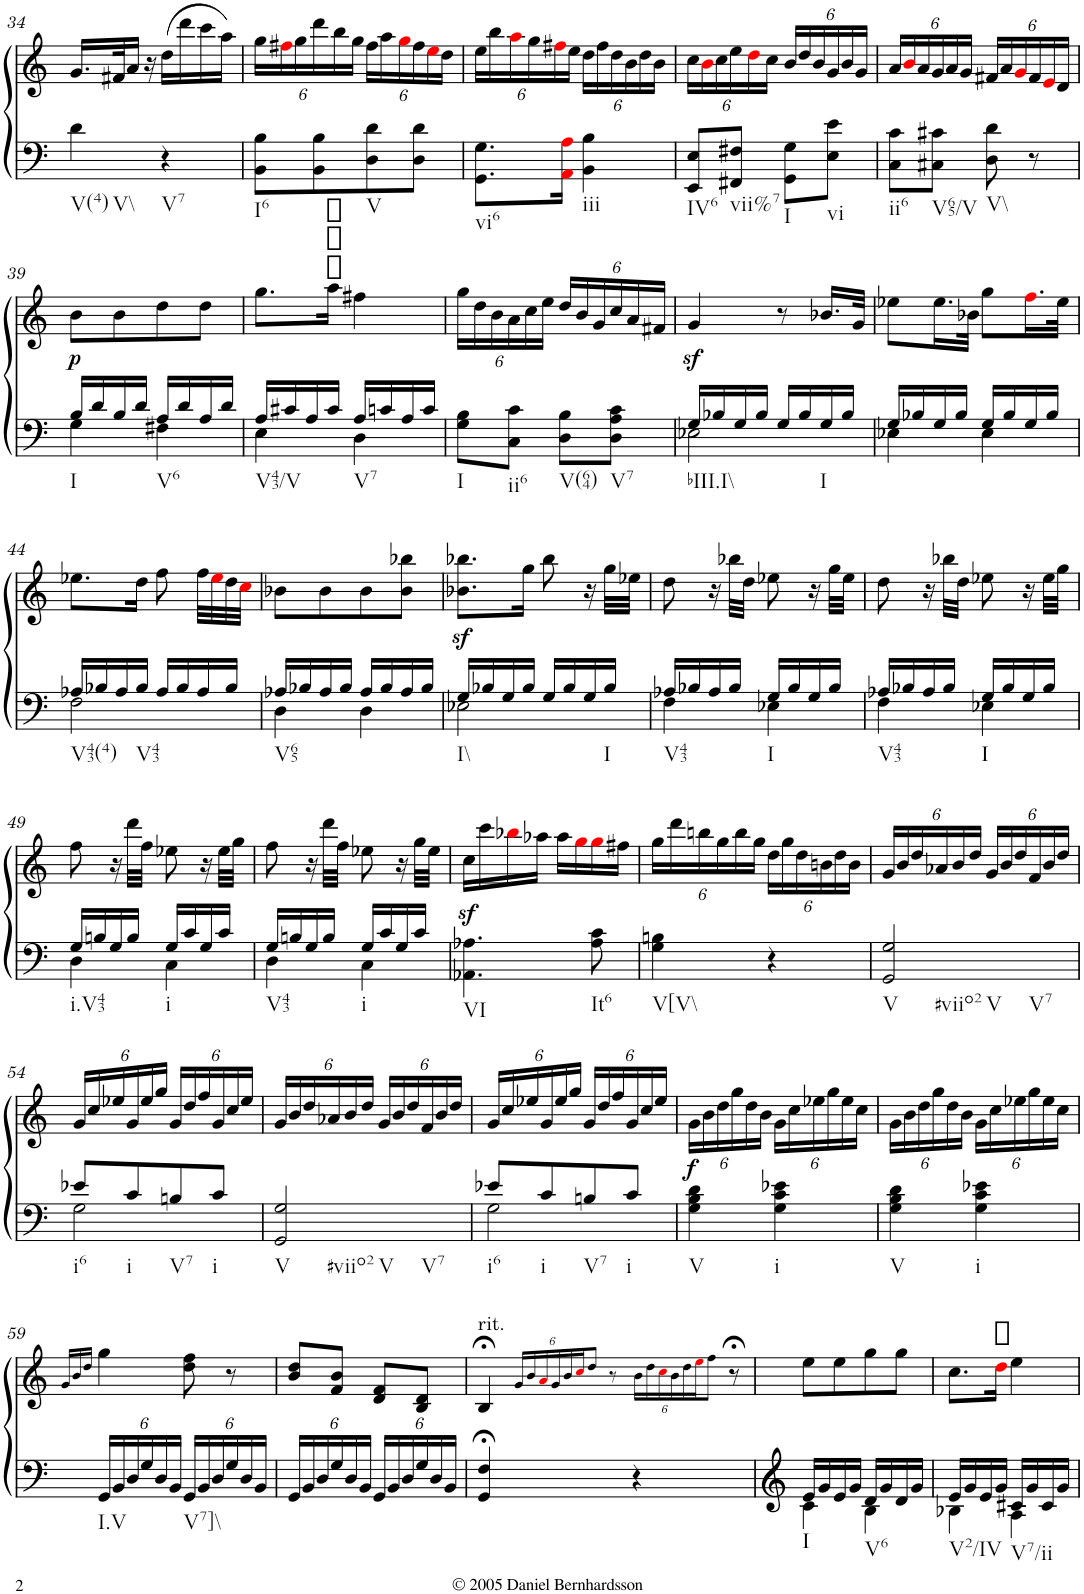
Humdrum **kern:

**kern	**kern	**dynam
*part1	*part1	*part1
*staff2	*staff1	*staff1/2
*I"Piano	*	*
*I'Pno.	*	*
!!LO:PB:g=z
*clefG2	*clefG2	*
*k[]	*k[]	*
*M2/4	*M2/4	*
=34	=34	=34
!LO:TX:b:t=V(4)	!	!
!LO:TX:b:t=V\\	!	!
4d\	16.g/LL	.
.	32f#X/K	.
.	16a/JJ	.
.	16r	.
!LO:TX:b:t=V7	!	!
4r	(16dd\LL	.
.	16ddd\	.
.	16ccc\	.
.	16aa\JJ)	.
=35	=35	=35
*	*Xbrackettup	*
!LO:TX:b:t=I6	!	!
8BB\ 8B\L	24gg\LL	.
.	24ff#Xi\	.
.	24gg\	.
8BB\ 8B\	24ddd\	.
.	24bb\	.
.	24gg\JJ	.
!LO:TX:b:t=V	!	!
8D\ 8d\	24ff#\LL	.
.	24aa\	.
.	24ggi\	.
8D\ 8d\J	24ff#\	.
.	24eei\	.
.	24dd\JJ	.
=36	=36	=36
!LO:TX:b:t=vi6	!	!
8.GG\ 8.G\L	24ee\LL	.
.	24bb\	.
.	24aai\	.
.	24gg\	.
.	24ff#Xi\	.
16AAi\ 16Ai\Jk	.	.
.	24ee\JJ	.
!LO:TX:b:t=iii	!	!
4BB\ 4B\	24dd\LL	.
.	24ff#\	.
.	24dd\	.
.	24b\	.
.	24dd\	.
.	24b\JJ	.
=37	=37	=37
!LO:TX:b:t=IV6	!	!
8EE/ 8E/L	24cc\LL	.
.	24bi\	.
.	24cc\	.
!LO:TX:b:t=vii%7	!	!
8FF#X/ 8F#X/J	24ee\	.
.	24ddi\	.
.	24cc\JJ	.
!LO:TX:b:t=I	!	!
8GG\ 8G\L	24b/LL	.
.	24dd/	.
.	24b/	.
!LO:TX:b:t=vi	!	!
8E\ 8e\J	24g/	.
.	24b/	.
.	24g/JJ	.
=38	=38	=38
!LO:TX:b:t=ii6	!	!
8C\ 8c\L	24a/LL	.
.	24bi/	.
.	24a/	.
!LO:TX:b:t=V65/V	!	!
8C#X\ 8c#X\J	24g/	.
.	24a/	.
.	24g/JJ	.
!LO:TX:b:t=V\\	!	!
8D\ 8d\	24f#X/LL	.
.	24a/	.
.	24gi/	.
8r	24f#/	.
.	24ei/	.
.	24d/JJ	.
!!LO:LB:g=z
=39	=39	=39
*^	*	*
!LO:TX:b:t=I	!	!	!
!	!	!	!LO:DY:b
16B/LL	4G\	8b\L	p
16d/	.	.	.
16B/	.	8b\	.
16d/JJ	.	.	.
!LO:TX:b:t=V6	!	!	!
16A/LL	4F#X\	8dd\	.
16d/	.	.	.
16A/	.	8dd\J	.
16d/JJ	.	.	.
=40	=40	=40	=40
!LO:TX:b:t=V43/V	!	!	!
16A/LL	4E\	8.gg\L	.
16c#X/	.	.	.
16A/	.	.	.
16c#/JJ	.	16aa\Jk	.
!LO:TX:b:t=V7	!	!	!
16A/LL	4D\	4ff#X\	.
16cn/	.	.	.
16A/	.	.	.
16c/JJ	.	.	.
*v	*v	*	*
=41	=41	=41
!LO:TX:b:t=I	!	!
8G\ 8B\L	24gg\LL	.
.	24dd\	.
.	24b\	.
!LO:TX:b:t=ii6	!	!
8C\ 8c\J	24a\	.
.	24cc\	.
.	24ee\JJ	.
!LO:TX:b:t=V(64)	!	!
8D\ 8B\L	24dd/LL	.
.	24b/	.
.	24g/	.
!LO:TX:b:t=V7	!	!
8D\ 8A\ 8c\J	24cc/	.
.	24a/	.
.	24f#X/JJ	.
=42	=42	=42
*^	*	*
!LO:TX:b:t=bIII.I\\	!	!	!
16G/LL	2E-X\	4gz</	.
16B-X/	.	.	.
16G/	.	.	.
16B-/JJ	.	.	.
16G/LL	.	8r	.
16B-/	.	.	.
!LO:TX:b:t=I	!	!	!
16G/	.	16.b-X/LL	.
16B-/JJ	.	.	.
.	.	32g/JJk	.
=43	=43	=43	=43
16G/LL	4E-X\	8ee-X\L	.
16B-X/	.	.	.
16G/	.	16.ee-\L	.
16B-/JJ	.	.	.
.	.	32b-X\JJk	.
16G/LL	4E-\	8gg\L	.
16B-/	.	.	.
16G/	.	16.ffi\L	.
16B-/JJ	.	.	.
.	.	32ee-\JJk	.
!!LO:LB:g=z
=44	=44	=44	=44
!LO:TX:b:t=V43(4)	!	!	!
16A-X/LL	2F\	8.ee-X\L	.
16B-X/	.	.	.
16A-/	.	.	.
!LO:TX:b:t=V43	!	!	!
16B-/JJ	.	16dd\Jk	.
16A-/LL	.	8ff\	.
16B-/	.	.	.
16A-/	.	32ff\LLL	.
.	.	32ee-i\	.
16B-/JJ	.	32dd\	.
.	.	32cci\JJJ	.
=45	=45	=45	=45
!LO:TX:b:t=V65	!	!	!
16A-X/LL	4D\	8b-X\L	.
16B-X/	.	.	.
16A-/	.	8b-\	.
16B-/JJ	.	.	.
16A-/LL	4D\	8b-\	.
16B-/	.	.	.
16A-/	.	8b-\ 8bb-X\J	.
16B-/JJ	.	.	.
=46	=46	=46	=46
!LO:TX:b:t=I\\	!	!	!
16G/LL	2E-X\	8.b-X\z< 8.bb-X\z<L	.
16B-X/	.	.	.
16G/	.	.	.
16B-/JJ	.	16gg\Jk	.
16G/LL	.	8bb-\	.
16B-/	.	.	.
16G/	.	16r	.
!LO:TX:b:t=I	!	!	!
16B-/JJ	.	32gg\LLL	.
.	.	32ee-X\JJJ	.
=47	=47	=47	=47
!LO:TX:b:t=V43	!	!	!
16A-X/LL	4F\	8dd\	.
16B-X/	.	.	.
16A-/	.	16r	.
16B-/JJ	.	32bb-X\LLL	.
.	.	32dd\JJJ	.
!LO:TX:b:t=I	!	!	!
16G/LL	4E-X\	8ee-X\	.
16B-/	.	.	.
16G/	.	16r	.
16B-/JJ	.	32gg\LLL	.
.	.	32ee-\JJJ	.
=48	=48	=48	=48
!LO:TX:b:t=V43	!	!	!
16A-X/LL	4F\	8dd\	.
16B-X/	.	.	.
16A-/	.	16r	.
16B-/JJ	.	32bb-X\LLL	.
.	.	32dd\JJJ	.
!LO:TX:b:t=I	!	!	!
16G/LL	4E-X\	8ee-X\	.
16B-/	.	.	.
16G/	.	16r	.
16B-/JJ	.	32ee-\LLL	.
.	.	32gg\JJJ	.
!!LO:LB:g=z
=49	=49	=49	=49
!LO:TX:b:t=i.V43	!	!	!
16G/LL	4D\	8ff\	.
16Bn/	.	.	.
16G/	.	16r	.
16B/JJ	.	32ddd\LLL	.
.	.	32ff\JJJ	.
!LO:TX:b:t=i	!	!	!
16G/LL	4C\	8ee-X\	.
16c/	.	.	.
16G/	.	16r	.
16c/JJ	.	32ee-\LLL	.
.	.	32gg\JJJ	.
=50	=50	=50	=50
!LO:TX:b:t=V43	!	!	!
16G/LL	4D\	8ff\	.
16Bn/	.	.	.
16G/	.	16r	.
16B/JJ	.	32ddd\LLL	.
.	.	32ff\JJJ	.
!LO:TX:b:t=i	!	!	!
16G/LL	4C\	8ee-X\	.
16c/	.	.	.
16G/	.	16r	.
16c/JJ	.	32gg\LLL	.
.	.	32ee-\JJJ	.
*v	*v	*	*
=51	=51	=51
!LO:TX:b:t=VI	!	!
4.AA-X\ 4.A-X\	16ccz<\LL	.
.	16ccc\	.
.	16bb-Xi\	.
.	16aa-X\JJ	.
.	16aa-\LL	.
.	16ggi\	.
!LO:TX:b:t=It6	!	!
8A-\ 8c\	16ggi\	.
.	16ff#X\JJ	.
=52	=52	=52
!LO:TX:b:t=V[V\\	!	!
4G\ 4Bn\	24gg\LL	.
.	24ddd\	.
.	24bbn\	.
.	24gg\	.
.	24bb\	.
.	24gg\JJ	.
4r	24dd\LL	.
.	24gg\	.
.	24dd\	.
.	24bn\	.
.	24dd\	.
.	24b\JJ	.
=53	=53	=53
!LO:TX:b:t=V	!	!
!LO:TX:b:t=#viio2	!	!
!LO:TX:b:t=V	!	!
!LO:TX:b:t=V7	!	!
2GG/ 2G/	24g/LL	.
.	24b/	.
.	24dd/	.
.	24a-X/	.
.	24b/	.
.	24dd/JJ	.
.	24g/LL	.
.	24b/	.
.	24dd/	.
.	24f/	.
.	24b/	.
.	24dd/JJ	.
!!LO:LB:g=z
=54	=54	=54
*^	*	*
!LO:TX:b:t=i6	!	!	!
8e-X/L	2G\	24g/LL	.
.	.	24cc/	.
.	.	24ee-X/	.
!LO:TX:b:t=i	!	!	!
8c/	.	24g/	.
.	.	24ee-/	.
.	.	24gg/JJ	.
!LO:TX:b:t=V7	!	!	!
8Bn/	.	24g/LL	.
.	.	24dd/	.
.	.	24ff/	.
!LO:TX:b:t=i	!	!	!
8c/J	.	24g/	.
.	.	24cc/	.
.	.	24ee-/JJ	.
*v	*v	*	*
=55	=55	=55
!LO:TX:b:t=V	!	!
!LO:TX:b:t=#viio2	!	!
!LO:TX:b:t=V	!	!
!LO:TX:b:t=V7	!	!
2GG/ 2G/	24g/LL	.
.	24b/	.
.	24dd/	.
.	24a-X/	.
.	24b/	.
.	24dd/JJ	.
.	24g/LL	.
.	24b/	.
.	24dd/	.
.	24f/	.
.	24b/	.
.	24dd/JJ	.
=56	=56	=56
*^	*	*
!LO:TX:b:t=i6	!	!	!
8e-X/L	2G\	24g/LL	.
.	.	24cc/	.
.	.	24ee-X/	.
!LO:TX:b:t=i	!	!	!
8c/	.	24g/	.
.	.	24ee-/	.
.	.	24gg/JJ	.
!LO:TX:b:t=V7	!	!	!
8Bn/	.	24g/LL	.
.	.	24dd/	.
.	.	24ff/	.
!LO:TX:b:t=i	!	!	!
8c/J	.	24g/	.
.	.	24cc/	.
.	.	24ee-/JJ	.
*v	*v	*	*
=57	=57	=57
!LO:TX:b:t=V	!	!
!	!	!LO:DY:b
4G\ 4B\ 4d\	24g\LL	f
.	24b\	.
.	24dd\	.
.	24gg\	.
.	24dd\	.
.	24b\JJ	.
!LO:TX:b:t=i	!	!
4G\ 4c\ 4e-X\	24g\LL	.
.	24cc\	.
.	24ee-X\	.
.	24gg\	.
.	24ee-\	.
.	24cc\JJ	.
=58	=58	=58
!LO:TX:b:t=V	!	!
4G\ 4B\ 4d\	24g\LL	.
.	24b\	.
.	24dd\	.
.	24gg\	.
.	24dd\	.
.	24b\JJ	.
!LO:TX:b:t=i	!	!
4G\ 4c\ 4e-X\	24g\LL	.
.	24cc\	.
.	24ee-X\	.
.	24gg\	.
.	24ee-\	.
.	24cc\JJ	.
!!LO:LB:g=z
=59	=59	=59
.	16qg/LL	.
.	16qb/	.
.	16qdd/JJ	.
*Xbrackettup	*	*
!LO:TX:b:t=I.V	!	!
24GG/LL	4gg\	.
24BB/	.	.
24D/	.	.
24G/	.	.
24D/	.	.
24BB/JJ	.	.
!LO:TX:b:t=V7]\\	!	!
24GG/LL	8dd\ 8ff\	.
24BB/	.	.
24D/	.	.
24G/	8r	.
24D/	.	.
24BB/JJ	.	.
=60	=60	=60
24GG/LL	8b/ 8dd/L	.
24BB/	.	.
24D/	.	.
24G/	8f/ 8b/J	.
24D/	.	.
24BB/JJ	.	.
24GG/LL	8d/ 8f/L	.
24BB/	.	.
24D/	.	.
24G/	8B/ 8d/J	.
24D/	.	.
24BB/JJ	.	.
=61	=61	=61
!	!LO:TX:a:t=rit.	!
4GG/;< 4F/;<	4B;</	.
4ryy	24g!/LL	.
.	24b!/	.
.	24a!i/	.
.	24g!/	.
.	24b!/	.
.	24cc!i/J	.
4ryy	8dd!/J	.
.	8r	.
4r	24b!\LL	.
.	24dd!\	.
.	24cc!i\	.
.	24b!\	.
.	24dd!\	.
.	24ee!i\J	.
4ryy	8ff!\J	.
.	8r;<	.
=62	=62	=62
*^	*	*
!LO:TX:b:t=I	!	!	!
16e/LL	4c\	8ee\L	.
16g/	.	.	.
16e/	.	8ee\	.
16g/JJ	.	.	.
!LO:TX:b:t=V6	!	!	!
16d/LL	4B\	8gg\	.
16g/	.	.	.
16d/	.	8gg\J	.
16g/JJ	.	.	.
=63	=63	=63	=63
!LO:TX:b:t=V2/IV	!	!	!
16e/LL	4B-X\	8.cc\L	.
16g/	.	.	.
16e/	.	.	.
16g/JJ	.	16ddi\Jk	.
!LO:TX:b:t=V7/ii	!	!	!
16c#X/LL	4A\	4ee\	.
16g/	.	.	.
16c#/	.	.	.
16g/JJ	.	.	.
*v	*v	*	*
=	=	=
*-	*-	*-
